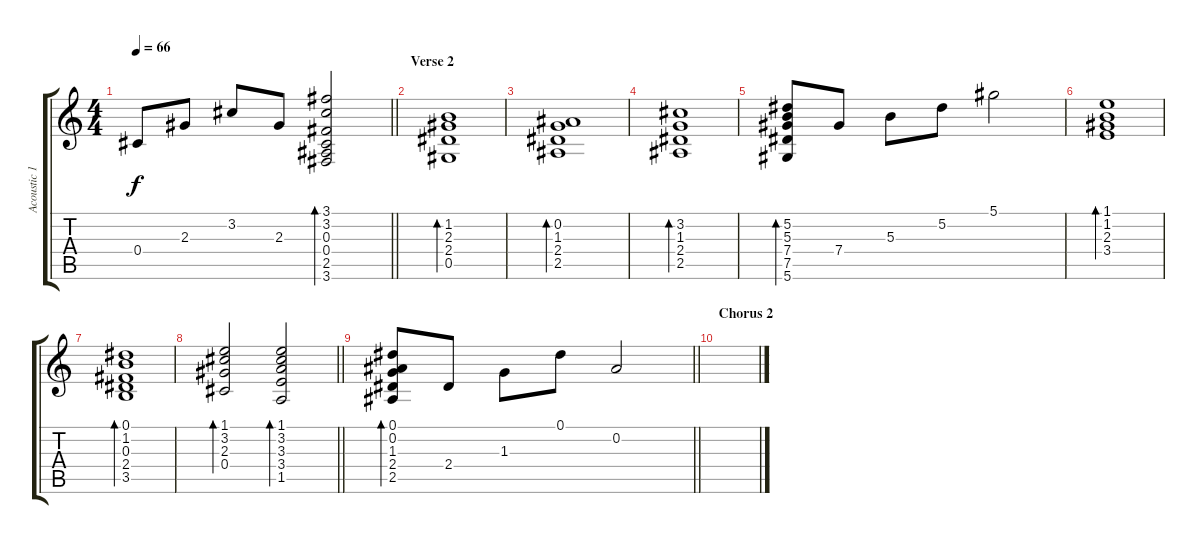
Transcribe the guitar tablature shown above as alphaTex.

\track ("Acoustic 1" "Acoustic 1") {instrument acousticguitarsteel}
\staff {score tabs}
\tuning (Eb4 Bb3 Gb3 Db3 Ab2 Eb2) {hide}
\ts (4 4)
\tempo 66
\clef g2
\barLineRight lightlight
\ks c
0.4.8{dy f} 2.3.8 3.2.8 2.3.8 (3.1 3.2 0.3 0.4 2.5 3.6).2{bd 30} |
\section ("" "Verse 2")
(1.2 2.3 2.4 0.5).1{bd 240} |
(0.2 1.3 2.4 2.5).1{bd 240} |
(3.2 1.3 2.4 2.5).1{bd 240} |
(5.2 5.3 7.4 7.5 5.6).8{bd 240} 7.4.8 5.3.8 5.2.8 5.1.2 |
(1.1 1.2 2.3 3.4).1{bd 60} |
(0.1 1.2 0.3 2.4 3.5).1{bd 60} |
\barLineRight lightlight
(1.1 3.2 2.3 0.4).2{bd 60} (1.1 3.2 3.3 3.4 1.5).2{bd 60} |
\barLineRight lightlight
(0.1 0.2 1.3 2.4 2.5).8{bd 60} 2.4.8 1.3.8 0.1.8 0.2.2 |
\section ("" "Chorus 2")
